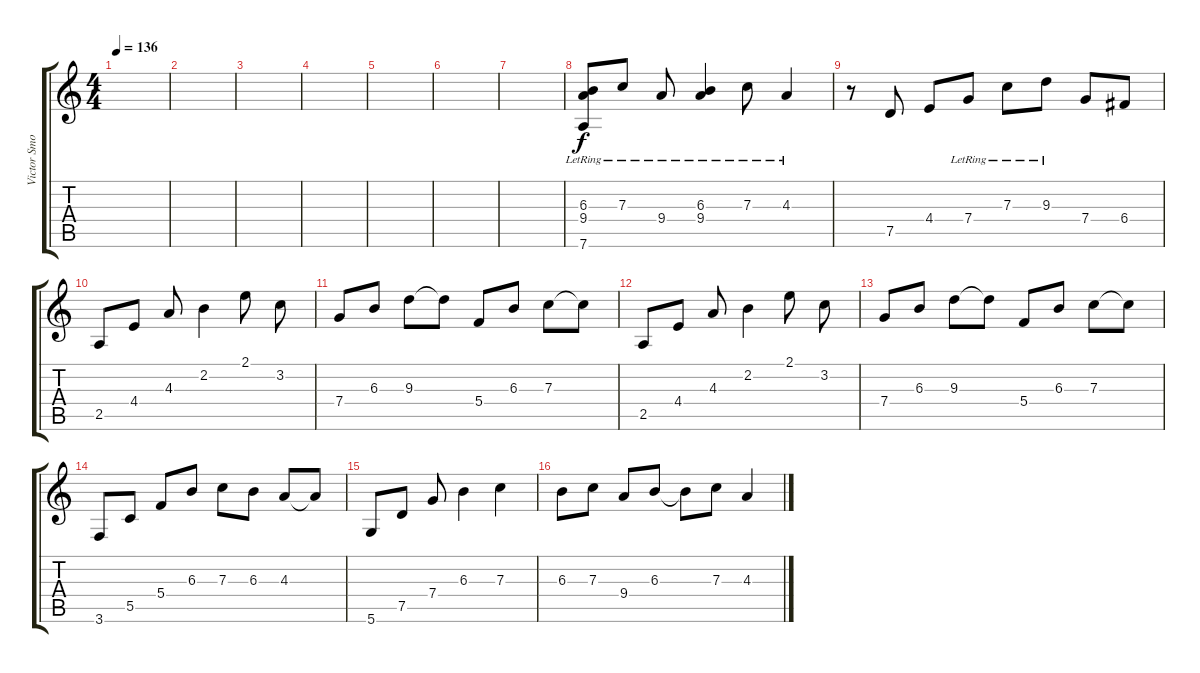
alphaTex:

\track ("Victor Smolski acustic guitar" "Victor Smo") {instrument acousticguitarnylon}
\staff {score tabs}
\tuning (D4 A3 F3 C3 G2 D2) {hide}
\ts (4 4)
\tempo 136
\clef g2
\ks c
|
|
|
|
|
|
|
(6.3{lr} 9.4{lr} 7.6{lr}).8 7.3{lr}.8 9.4{lr}.8 (6.3{lr} 9.4{lr}).4 7.3{lr}.8 4.3{lr}.4 |
r.8 7.5.8 4.4.8 7.4{lr}.8 7.3{lr}.8 9.3{lr}.8 7.4.8 6.4.8 |
2.5.8 4.4.8 4.3.8 2.2.4 2.1.8 3.2.8 |
7.4.8 6.3.8 9.3.8 9.3{t}.8 5.4.8 6.3.8 7.3.8 7.3{t}.8 |
2.5.8 4.4.8 4.3.8 2.2.4 2.1.8 3.2.8 |
7.4.8 6.3.8 9.3.8 9.3{t}.8 5.4.8 6.3.8 7.3.8 7.3{t}.8 |
3.6.8 5.5.8 5.4.8 6.3.8 7.3.8 6.3.8 4.3.8 4.3{t}.8 |
5.6.8 7.5.8 7.4.8 6.3.4 7.3.4 |
6.3.8 7.3.8 9.4.8 6.3.8 6.3{t}.8 7.3.8 4.3.4
